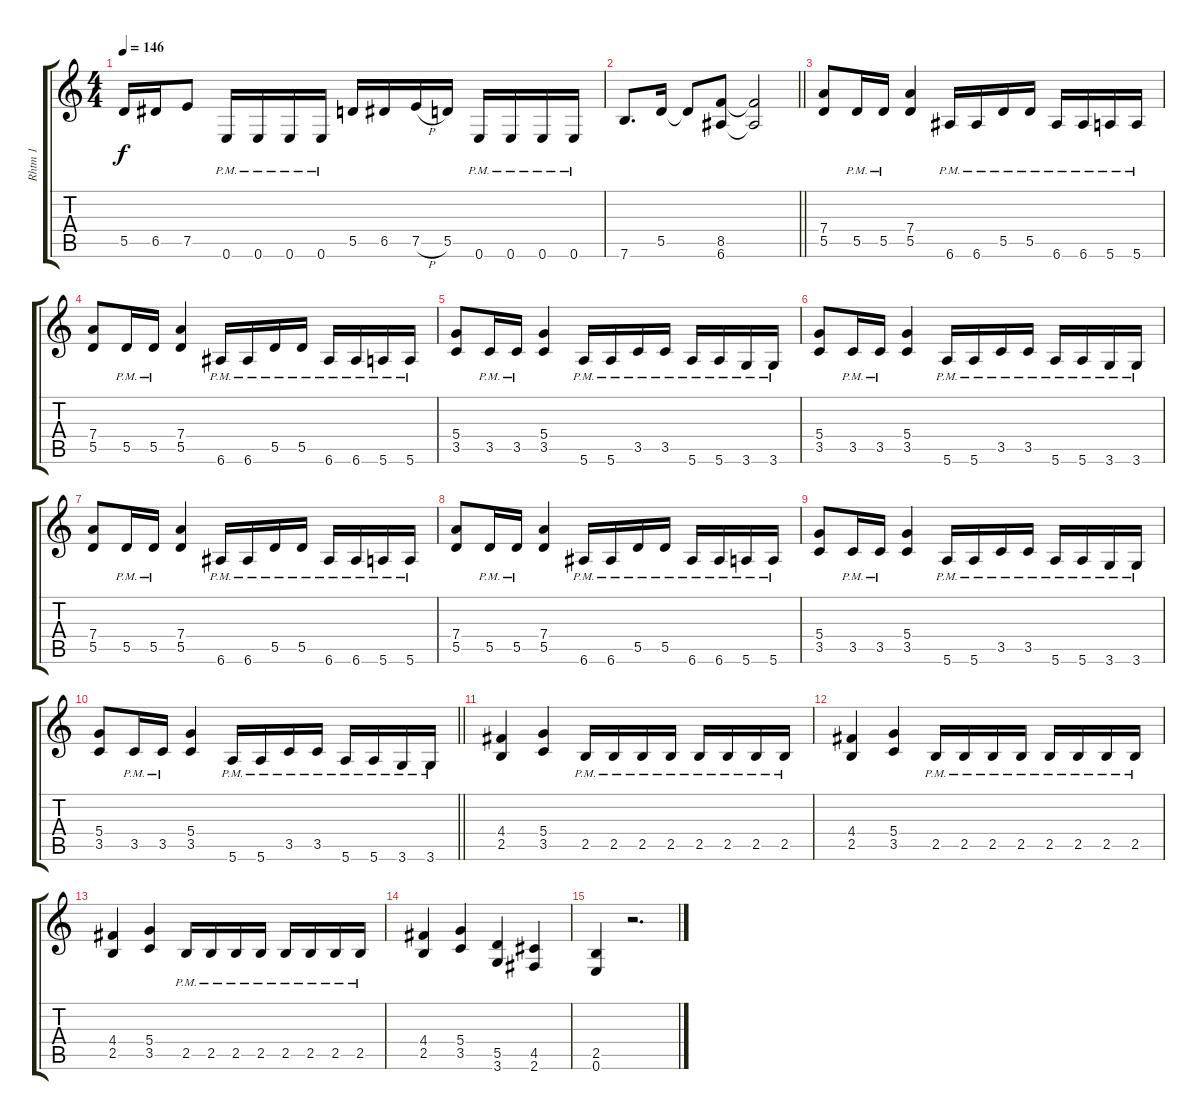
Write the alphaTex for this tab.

\track ("Rhtm 1" "Rhtm 1") {instrument distortionguitar}
\staff {score tabs}
\tuning (E4 B3 G3 D3 A2 E2) {hide}
\ts (4 4)
\tempo 146
\clef g2
\ks c
5.5.16{dy f} 6.5.16 7.5.8 0.6{pm}.16 0.6{pm}.16 0.6{pm}.16 0.6{pm}.16 5.5.16 6.5.16 7.5{h}.16 5.5.16 0.6{pm}.16 0.6{pm}.16 0.6{pm}.16 0.6{pm}.16 |
\barLineRight lightlight
7.6.8{d} 5.5.16 5.5{t}.8 (8.5 6.6).8 (8.5{t} 6.6{t}).2 |
(7.4 5.5).8 5.5{pm}.16 5.5{pm}.16 (7.4 5.5).4 6.6{pm}.16 6.6{pm}.16 5.5{pm}.16 5.5{pm}.16 6.6{pm}.16 6.6{pm}.16 5.6{pm}.16 5.6{pm}.16 |
(7.4 5.5).8 5.5{pm}.16 5.5{pm}.16 (7.4 5.5).4 6.6{pm}.16 6.6{pm}.16 5.5{pm}.16 5.5{pm}.16 6.6{pm}.16 6.6{pm}.16 5.6{pm}.16 5.6{pm}.16 |
(5.4 3.5).8 3.5{pm}.16 3.5{pm}.16 (5.4 3.5).4 5.6{pm}.16 5.6{pm}.16 3.5{pm}.16 3.5{pm}.16 5.6{pm}.16 5.6{pm}.16 3.6{pm}.16 3.6{pm}.16 |
(5.4 3.5).8 3.5{pm}.16 3.5{pm}.16 (5.4 3.5).4 5.6{pm}.16 5.6{pm}.16 3.5{pm}.16 3.5{pm}.16 5.6{pm}.16 5.6{pm}.16 3.6{pm}.16 3.6{pm}.16 |
(7.4 5.5).8 5.5{pm}.16 5.5{pm}.16 (7.4 5.5).4 6.6{pm}.16 6.6{pm}.16 5.5{pm}.16 5.5{pm}.16 6.6{pm}.16 6.6{pm}.16 5.6{pm}.16 5.6{pm}.16 |
(7.4 5.5).8 5.5{pm}.16 5.5{pm}.16 (7.4 5.5).4 6.6{pm}.16 6.6{pm}.16 5.5{pm}.16 5.5{pm}.16 6.6{pm}.16 6.6{pm}.16 5.6{pm}.16 5.6{pm}.16 |
(5.4 3.5).8 3.5{pm}.16 3.5{pm}.16 (5.4 3.5).4 5.6{pm}.16 5.6{pm}.16 3.5{pm}.16 3.5{pm}.16 5.6{pm}.16 5.6{pm}.16 3.6{pm}.16 3.6{pm}.16 |
\barLineRight lightlight
(5.4 3.5).8 3.5{pm}.16 3.5{pm}.16 (5.4 3.5).4 5.6{pm}.16 5.6{pm}.16 3.5{pm}.16 3.5{pm}.16 5.6{pm}.16 5.6{pm}.16 3.6{pm}.16 3.6{pm}.16 |
(4.4 2.5).4 (5.4 3.5).4 2.5{pm}.16 2.5{pm}.16 2.5{pm}.16 2.5{pm}.16 2.5{pm}.16 2.5{pm}.16 2.5{pm}.16 2.5{pm}.16 |
(4.4 2.5).4 (5.4 3.5).4 2.5{pm}.16 2.5{pm}.16 2.5{pm}.16 2.5{pm}.16 2.5{pm}.16 2.5{pm}.16 2.5{pm}.16 2.5{pm}.16 |
(4.4 2.5).4 (5.4 3.5).4 2.5{pm}.16 2.5{pm}.16 2.5{pm}.16 2.5{pm}.16 2.5{pm}.16 2.5{pm}.16 2.5{pm}.16 2.5{pm}.16 |
(4.4 2.5).4 (5.4 3.5).4 (5.5 3.6).4 (4.5 2.6).4 |
(2.5 0.6).4 r.2{d}
